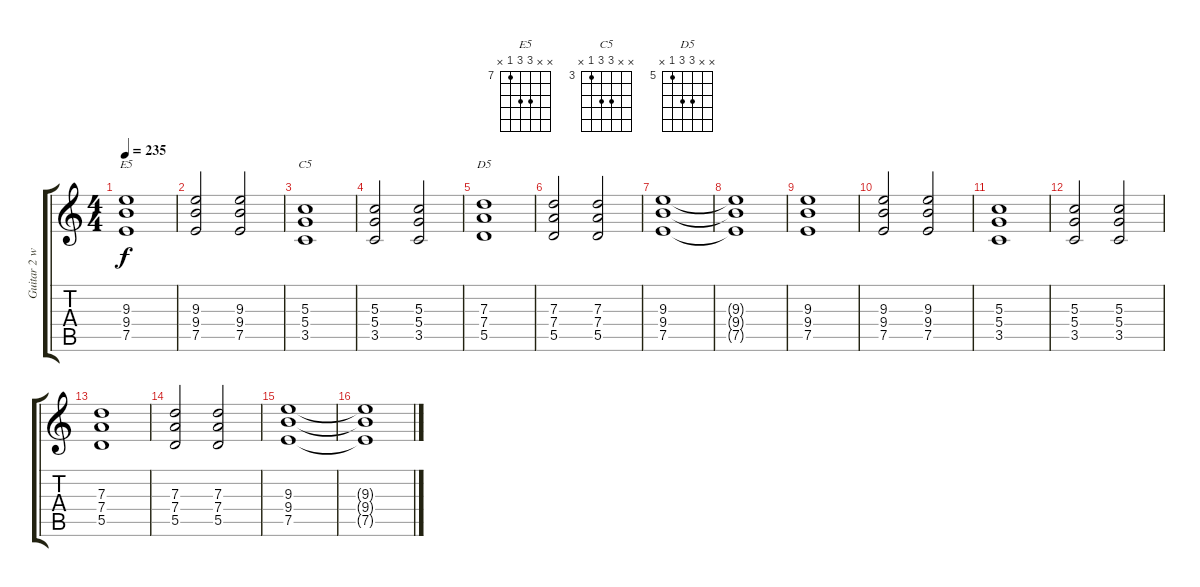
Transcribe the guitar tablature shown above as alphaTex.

\track ("Guitar 2 w/Distortion" "Guitar 2 w") {instrument distortionguitar}
\staff {score tabs}
\tuning (E4 B3 G3 D3 A2 E2) {hide}
\chord ("E5" x x 9 9 7 x) {firstfret 7}
\chord ("C5" x x 5 5 3 x) {firstfret 3}
\chord ("D5" x x 7 7 5 x) {firstfret 5}
\ts (4 4)
\tempo 230
\tempo 235
\clef g2
\ks c
(9.3 9.4 7.5).1{ch "E5" dy f volume 8 balance 8} |
(9.3 9.4 7.5).2 (9.3 9.4 7.5).2 |
(5.3 5.4 3.5).1{ch "C5"} |
(5.3 5.4 3.5).2 (5.3 5.4 3.5).2 |
(7.3 7.4 5.5).1{ch "D5"} |
(7.3 7.4 5.5).2 (7.3 7.4 5.5).2 |
(9.3 9.4 7.5).1 |
(9.3{t} 9.4{t} 7.5{t}).1 |
(9.3 9.4 7.5).1 |
(9.3 9.4 7.5).2 (9.3 9.4 7.5).2 |
(5.3 5.4 3.5).1 |
(5.3 5.4 3.5).2 (5.3 5.4 3.5).2 |
(7.3 7.4 5.5).1 |
(7.3 7.4 5.5).2 (7.3 7.4 5.5).2 |
(9.3 9.4 7.5).1 |
(9.3{t} 9.4{t} 7.5{t}).1
